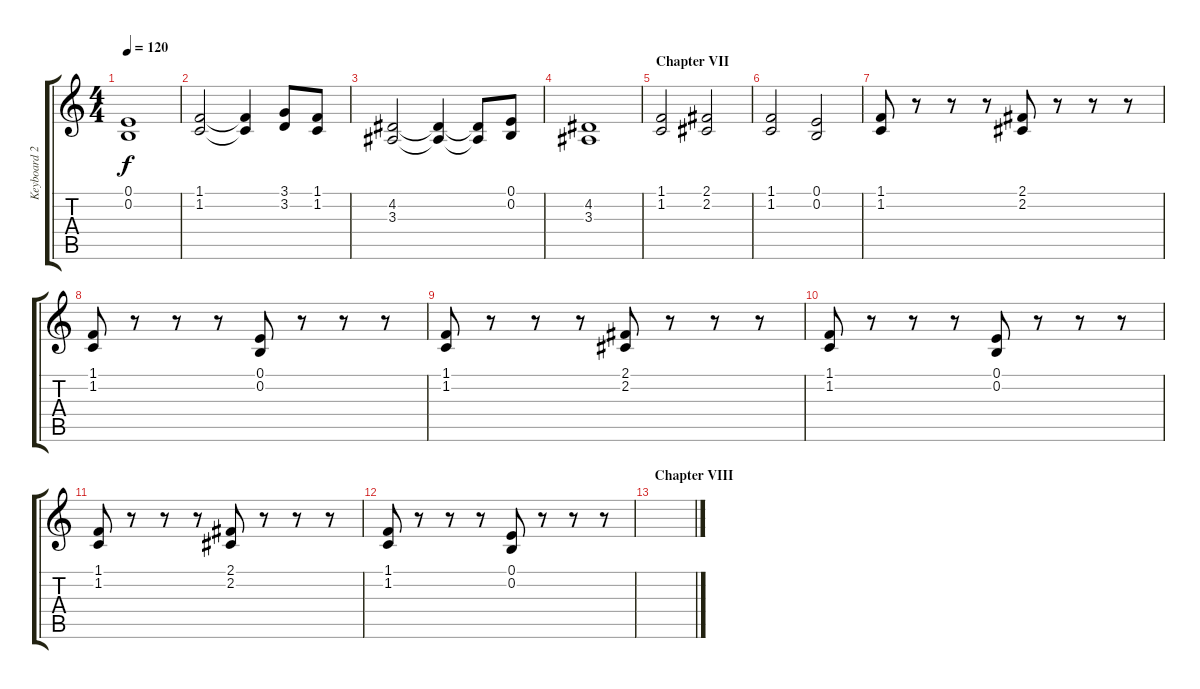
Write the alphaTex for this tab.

\track ("Keyboard 2 (Voice)" "Keyboard 2") {instrument choiraahs}
\staff {score tabs}
\tuning (E4 B3 G3 D3 A2 E2) {hide}
\ts (4 4)
\tempo 120
\clef g2
\ks c
(0.1 0.2).1{dy f} |
(1.1 1.2).2 (1.1{t} 1.2{t}).4 (3.1 3.2).8 (1.1 1.2).8 |
(4.2 3.3).2 (4.2{t} 3.3{t}).4 (4.2{t} 3.3{t}).8 (0.1 0.2).8 |
(4.2 3.3).1 |
\section ("" "Chapter VII")
(1.1 1.2).2 (2.1 2.2).2 |
(1.1 1.2).2 (0.1 0.2).2 |
(1.1 1.2).8 r.8 r.8 r.8 (2.1 2.2).8 r.8 r.8 r.8 |
(1.1 1.2).8 r.8 r.8 r.8 (0.1 0.2).8 r.8 r.8 r.8 |
(1.1 1.2).8 r.8 r.8 r.8 (2.1 2.2).8 r.8 r.8 r.8 |
(1.1 1.2).8 r.8 r.8 r.8 (0.1 0.2).8 r.8 r.8 r.8 |
(1.1 1.2).8 r.8 r.8 r.8 (2.1 2.2).8 r.8 r.8 r.8 |
(1.1 1.2).8 r.8 r.8 r.8 (0.1 0.2).8 r.8 r.8 r.8 |
\section ("" "Chapter VIII")
